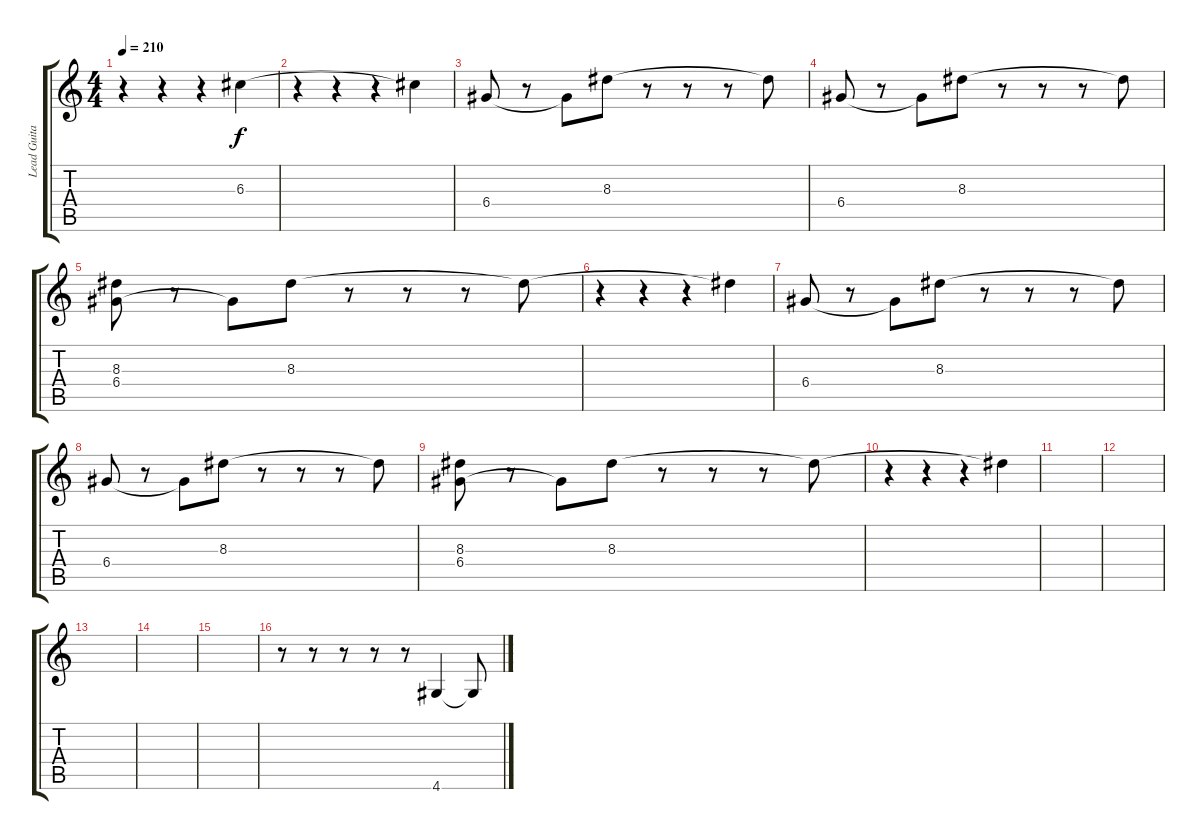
\track ("Lead Guitar" "Lead Guita") {instrument overdrivenguitar}
\staff {score tabs}
\tuning (E4 B3 G3 D3 A2 E2) {hide}
\ts (4 4)
\tempo 210
\clef g2
\ks c
r.4{dy f} r.4 r.4 6.3{t}.4 |
r.4 r.4 r.4 6.3{t}.4 |
6.4.8 r.8 6.4{t}.8 8.3.8 r.8 r.8 r.8 8.3{t}.8 |
6.4.8 r.8 6.4{t}.8 8.3.8 r.8 r.8 r.8 8.3{t}.8 |
(8.3 6.4).8 r.8 6.4{t}.8 8.3.8 r.8 r.8 r.8 8.3{t}.8 |
r.4 r.4 r.4 8.3{t}.4 |
6.4.8 r.8 6.4{t}.8 8.3.8 r.8 r.8 r.8 8.3{t}.8 |
6.4.8 r.8 6.4{t}.8 8.3.8 r.8 r.8 r.8 8.3{t}.8 |
(8.3 6.4).8 r.8 6.4{t}.8 8.3.8 r.8 r.8 r.8 8.3{t}.8 |
r.4 r.4 r.4 8.3{t}.4 |
|
|
|
|
|
r.8 r.8 r.8 r.8 r.8 4.6.4 4.6{t}.8
